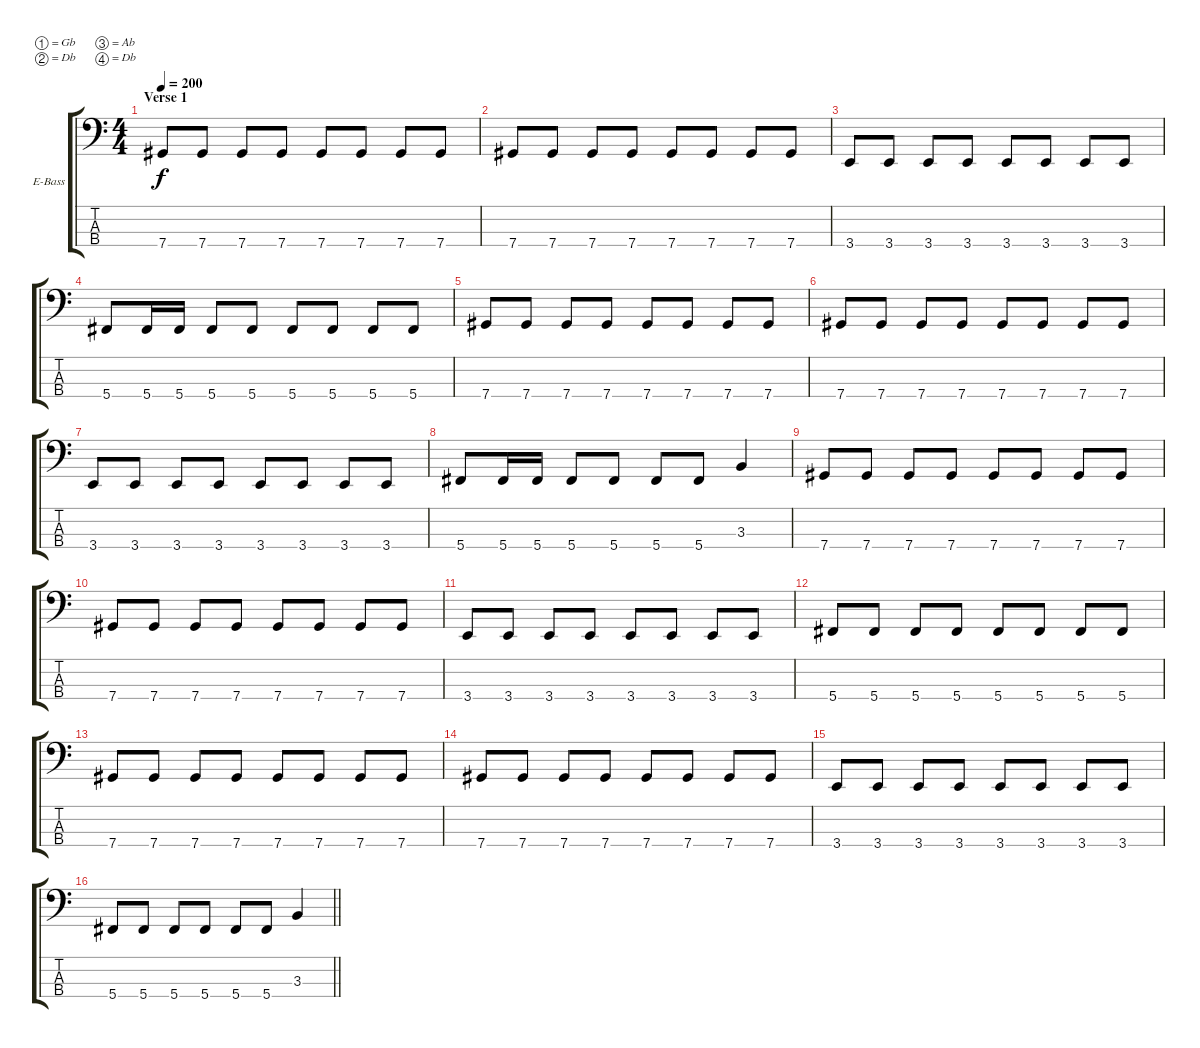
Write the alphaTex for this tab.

\bracketExtendMode groupsimilarinstruments
\firstSystemTrackNameOrientation horizontal
\otherSystemsTrackNameOrientation horizontal
\track ("Ashley" "E-Bass") {instrument electricbasspick}
\staff {score tabs}
\tuning (Gb2 Db2 Ab1 Db1)
\ts (4 4)
\section ("" "Verse 1")
\tempo 200
\clef f4
\ks c
7.4.8{dy f} 7.4.8 7.4.8 7.4.8 7.4.8 7.4.8 7.4.8 7.4.8 |
7.4.8 7.4.8 7.4.8 7.4.8 7.4.8 7.4.8 7.4.8 7.4.8 |
3.4.8 3.4.8 3.4.8 3.4.8 3.4.8 3.4.8 3.4.8 3.4.8 |
5.4.8 5.4.16 5.4.16 5.4.8 5.4.8 5.4.8 5.4.8 5.4.8 5.4.8 |
7.4.8 7.4.8 7.4.8 7.4.8 7.4.8 7.4.8 7.4.8 7.4.8 |
7.4.8 7.4.8 7.4.8 7.4.8 7.4.8 7.4.8 7.4.8 7.4.8 |
3.4.8 3.4.8 3.4.8 3.4.8 3.4.8 3.4.8 3.4.8 3.4.8 |
5.4.8 5.4.16 5.4.16 5.4.8 5.4.8 5.4.8 5.4.8 3.3.4 |
7.4.8 7.4.8 7.4.8 7.4.8 7.4.8 7.4.8 7.4.8 7.4.8 |
7.4.8 7.4.8 7.4.8 7.4.8 7.4.8 7.4.8 7.4.8 7.4.8 |
3.4.8 3.4.8 3.4.8 3.4.8 3.4.8 3.4.8 3.4.8 3.4.8 |
5.4.8 5.4.8 5.4.8 5.4.8 5.4.8 5.4.8 5.4.8 5.4.8 |
7.4.8 7.4.8 7.4.8 7.4.8 7.4.8 7.4.8 7.4.8 7.4.8 |
7.4.8 7.4.8 7.4.8 7.4.8 7.4.8 7.4.8 7.4.8 7.4.8 |
3.4.8 3.4.8 3.4.8 3.4.8 3.4.8 3.4.8 3.4.8 3.4.8 |
\barLineRight lightlight
5.4.8 5.4.8 5.4.8 5.4.8 5.4.8 5.4.8 3.3.4
